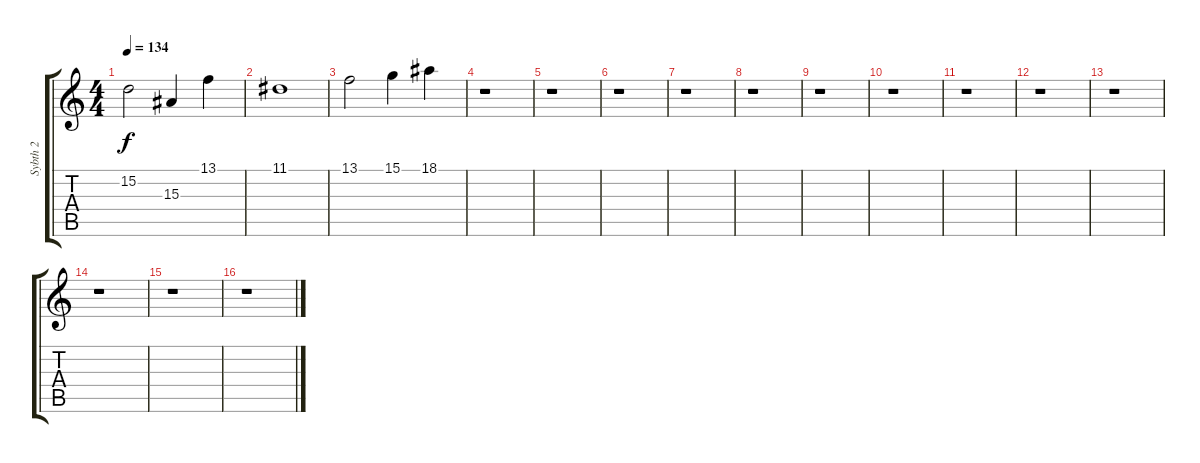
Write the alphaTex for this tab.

\track ("Sybth 2" "Sybth 2") {instrument lead2sawtooth}
\staff {score tabs}
\tuning (E4 B3 G3 D3 A2 E2) {hide}
\ts (4 4)
\tempo 134
\clef g2
\ks c
15.2.2{dy f} 15.3.4 13.1.4 |
11.1.1 |
13.1.2 15.1.4 18.1.4 |
r.1 |
r.1 |
r.1 |
r.1 |
r.1 |
r.1 |
r.1 |
r.1 |
r.1 |
r.1 |
r.1 |
r.1 |
r.1
